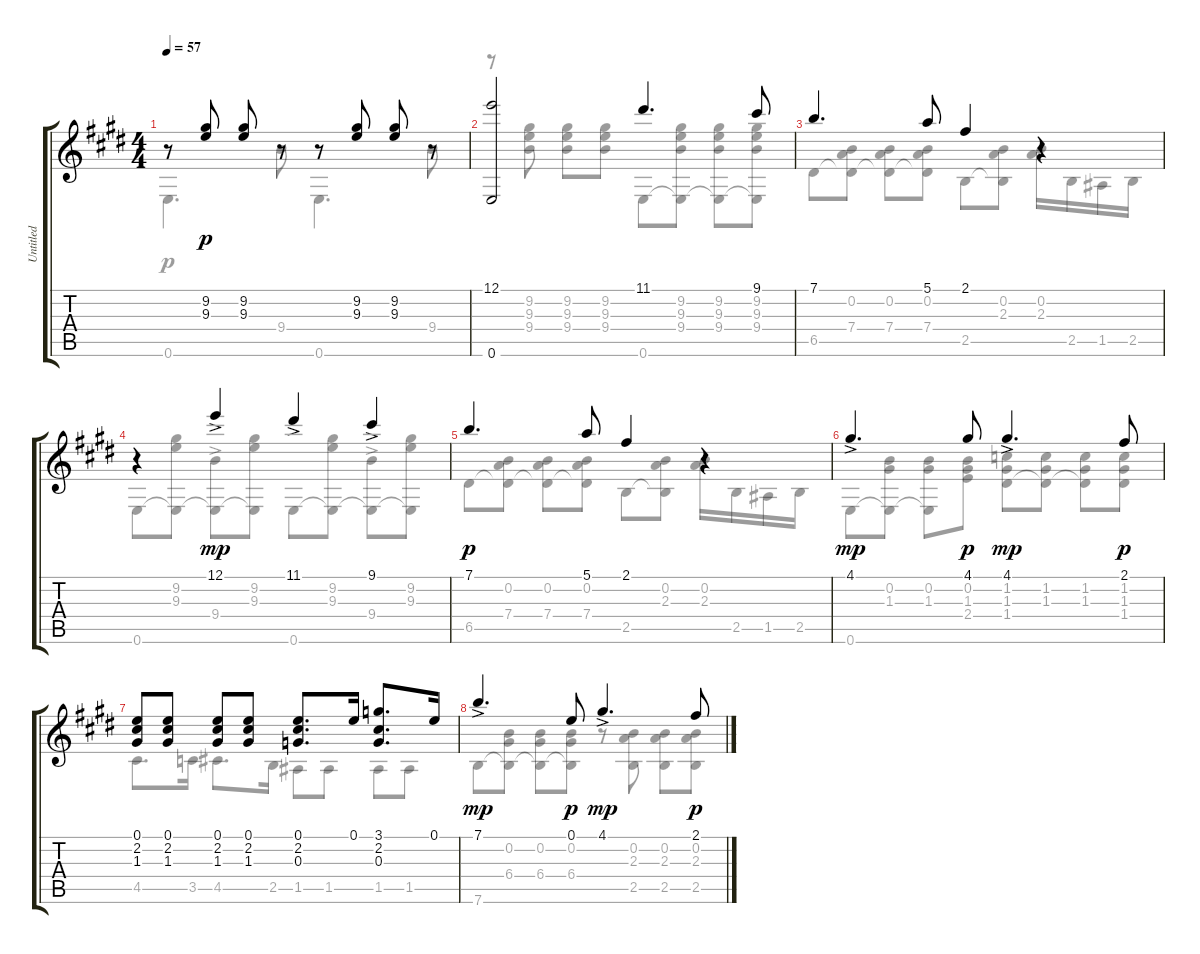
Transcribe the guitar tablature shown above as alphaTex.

\track ("Untitled" "Untitled") {instrument acousticguitarnylon}
\staff {score tabs}
\tuning (E4 B3 G3 D3 A2 E2) {hide}
\voice
\ts (4 4)
\tempo 57
\clef g2
\ks c#minor
r.8{dy pp} (9.2 9.3).8{dy p} (9.2 9.3).8 r.8 r.8 (9.2 9.3).8 (9.2 9.3).8 r.8 |
(12.1 0.6).2 11.1.4{d} 9.1.8 |
\ks e
7.1.4{d} 5.1.8 2.1.4 r.4 |
\ks c#minor
r.4 12.1{ac}.4{dy mp} 11.1{ac}.4 9.1{ac}.4 |
\ks e
7.1.4{d dy p} 5.1.8 2.1.4 r.4 |
\ks c#minor
4.1{ac}.4{d dy mp} 4.1.8{dy p} 4.1{ac}.4{d dy mp} 2.1.8{dy p} |
\ks e
(0.1 2.2 1.3).8 (0.1 2.2 1.3).8 (0.1 2.2 1.3).8 (0.1 2.2 1.3).8 (0.1 2.2 0.3).8{d} 0.1.16 (3.1 2.2 0.3).8{d} 0.1.16 |
\ks c#minor
7.1{ac}.4{d dy mp} 0.1.8{dy p} 4.1{ac}.4{d dy mp} 2.1.8{dy p}
\voice
\clef g2
\ottava regular
\simile none
\ks c#minor
0.6.4{d dy p} 9.4.8 0.6.4{d} 9.4.8 |
r.8 (9.2 9.3 9.4).8 (9.2 9.3 9.4).8 (9.2 9.3 9.4).8 0.6.8 (9.2 9.3 9.4 0.6{t}).8 (9.2 9.3 9.4 0.6{t}).8 (9.2 9.3 9.4 0.6{t}).8 |
\ks e
6.5.8 (0.2 7.4 6.5{t}).8 (0.2 7.4 6.5{t}).8 (0.2 7.4 6.5{t}).8 2.5.8 (0.2 2.3 2.5{t}).8 (0.2 2.3).16 2.5.16 1.5.16 2.5.16 |
\ks c#minor
0.6.8 (9.2 9.3 0.6{t}).8 (9.4{ac} 0.6{t}).8 (9.2 9.3 0.6{t}).8 0.6.8 (9.2 9.3 0.6{t}).8 (9.4{ac} 0.6{t}).8 (9.2 9.3 0.6{t}).8 |
\ks e
6.5.8 (0.2 7.4 6.5{t}).8 (0.2 7.4 6.5{t}).8 (0.2 7.4 6.5{t}).8 2.5.8 (0.2 2.3 2.5{t}).8 (0.2 2.3).16 2.5.16 1.5.16 2.5.16 |
\ks c#minor
0.6.8 (0.2 1.3 0.6{t}).8 (0.2 1.3 0.6{t}).8 (0.2 1.3 2.4).8 (1.2 1.3 1.4).8 (1.2 1.3 1.4{t}).8 (1.2 1.3 1.4{t}).8 (1.2 1.3 1.4).8 |
\ks e
4.5.8{d} 3.5.16 4.5.8{d} 2.5.16 1.5.8 1.5.8 1.5.8 1.5.8 |
\ks c#minor
7.6.8 (0.2 6.4 7.6{t}).8 (0.2 6.4 7.6{t}).8 (0.2 6.4 7.6{t}).8 r.8 (0.2 2.3 2.5).8 (0.2 2.3 2.5).8 (0.2 2.3 2.5).8
